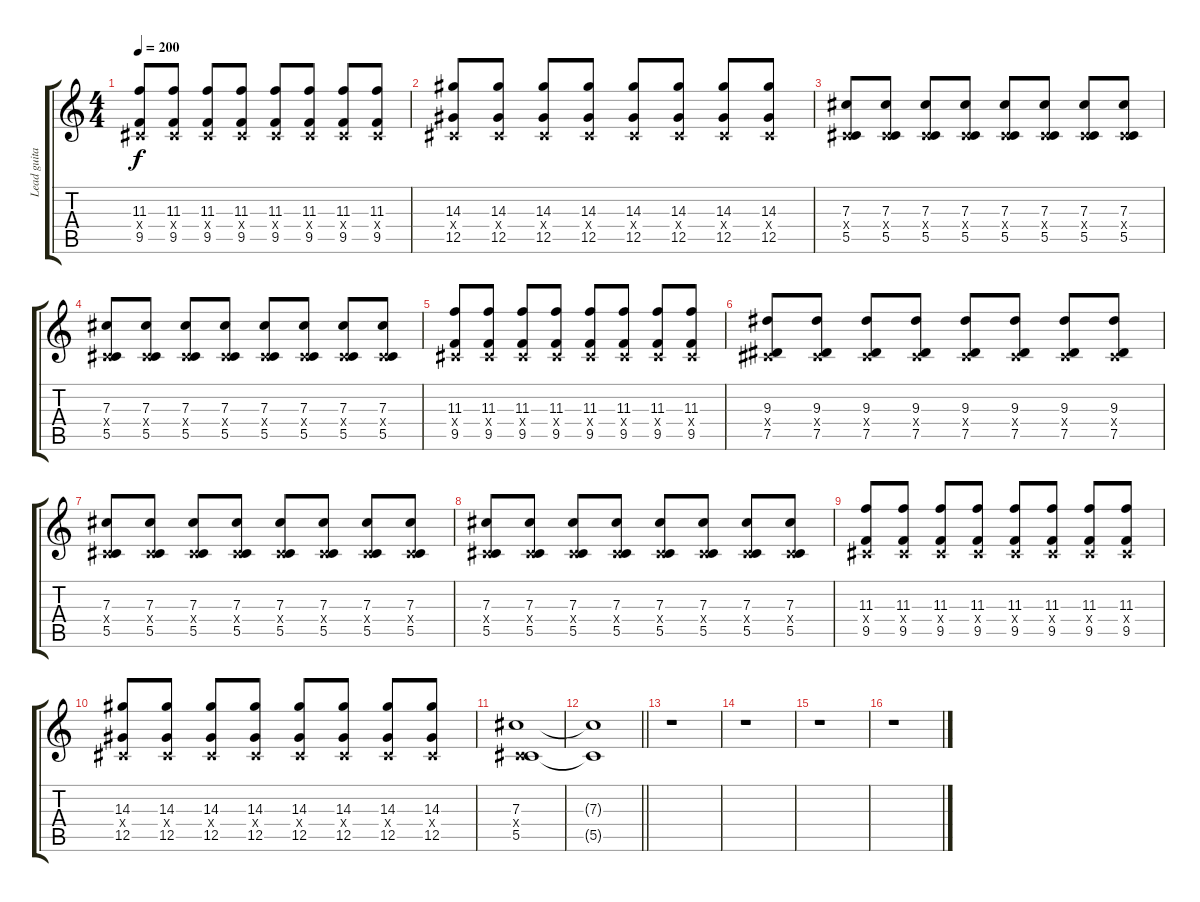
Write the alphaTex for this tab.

\track ("Lead guitar" "Lead guita") {instrument overdrivenguitar}
\staff {score tabs}
\tuning (Eb4 Bb3 Gb3 Db3 Ab2 Db2) {hide}
\ts (4 4)
\tempo 200
\clef g2
\ks c
(11.3 0.4{x} 9.5).8{dy f} (11.3 0.4{x} 9.5).8 (11.3 0.4{x} 9.5).8 (11.3 0.4{x} 9.5).8 (11.3 0.4{x} 9.5).8 (11.3 0.4{x} 9.5).8 (11.3 0.4{x} 9.5).8 (11.3 0.4{x} 9.5).8 |
(14.3 0.4{x} 12.5).8 (14.3 0.4{x} 12.5).8 (14.3 0.4{x} 12.5).8 (14.3 0.4{x} 12.5).8 (14.3 0.4{x} 12.5).8 (14.3 0.4{x} 12.5).8 (14.3 0.4{x} 12.5).8 (14.3 0.4{x} 12.5).8 |
(7.3 0.4{x} 5.5).8 (7.3 0.4{x} 5.5).8 (7.3 0.4{x} 5.5).8 (7.3 0.4{x} 5.5).8 (7.3 0.4{x} 5.5).8 (7.3 0.4{x} 5.5).8 (7.3 0.4{x} 5.5).8 (7.3 0.4{x} 5.5).8 |
(7.3 0.4{x} 5.5).8 (7.3 0.4{x} 5.5).8 (7.3 0.4{x} 5.5).8 (7.3 0.4{x} 5.5).8 (7.3 0.4{x} 5.5).8 (7.3 0.4{x} 5.5).8 (7.3 0.4{x} 5.5).8 (7.3 0.4{x} 5.5).8 |
(11.3 0.4{x} 9.5).8 (11.3 0.4{x} 9.5).8 (11.3 0.4{x} 9.5).8 (11.3 0.4{x} 9.5).8 (11.3 0.4{x} 9.5).8 (11.3 0.4{x} 9.5).8 (11.3 0.4{x} 9.5).8 (11.3 0.4{x} 9.5).8 |
(9.3 0.4{x} 7.5).8 (9.3 0.4{x} 7.5).8 (9.3 0.4{x} 7.5).8 (9.3 0.4{x} 7.5).8 (9.3 0.4{x} 7.5).8 (9.3 0.4{x} 7.5).8 (9.3 0.4{x} 7.5).8 (9.3 0.4{x} 7.5).8 |
(7.3 0.4{x} 5.5).8 (7.3 0.4{x} 5.5).8 (7.3 0.4{x} 5.5).8 (7.3 0.4{x} 5.5).8 (7.3 0.4{x} 5.5).8 (7.3 0.4{x} 5.5).8 (7.3 0.4{x} 5.5).8 (7.3 0.4{x} 5.5).8 |
(7.3 0.4{x} 5.5).8 (7.3 0.4{x} 5.5).8 (7.3 0.4{x} 5.5).8 (7.3 0.4{x} 5.5).8 (7.3 0.4{x} 5.5).8 (7.3 0.4{x} 5.5).8 (7.3 0.4{x} 5.5).8 (7.3 0.4{x} 5.5).8 |
(11.3 0.4{x} 9.5).8 (11.3 0.4{x} 9.5).8 (11.3 0.4{x} 9.5).8 (11.3 0.4{x} 9.5).8 (11.3 0.4{x} 9.5).8 (11.3 0.4{x} 9.5).8 (11.3 0.4{x} 9.5).8 (11.3 0.4{x} 9.5).8 |
(14.3 0.4{x} 12.5).8 (14.3 0.4{x} 12.5).8 (14.3 0.4{x} 12.5).8 (14.3 0.4{x} 12.5).8 (14.3 0.4{x} 12.5).8 (14.3 0.4{x} 12.5).8 (14.3 0.4{x} 12.5).8 (14.3 0.4{x} 12.5).8 |
(7.3 0.4{x} 5.5).1 |
\barLineRight lightlight
(7.3{t} 5.5{t}).1 |
r.1 |
r.1 |
r.1 |
r.1
